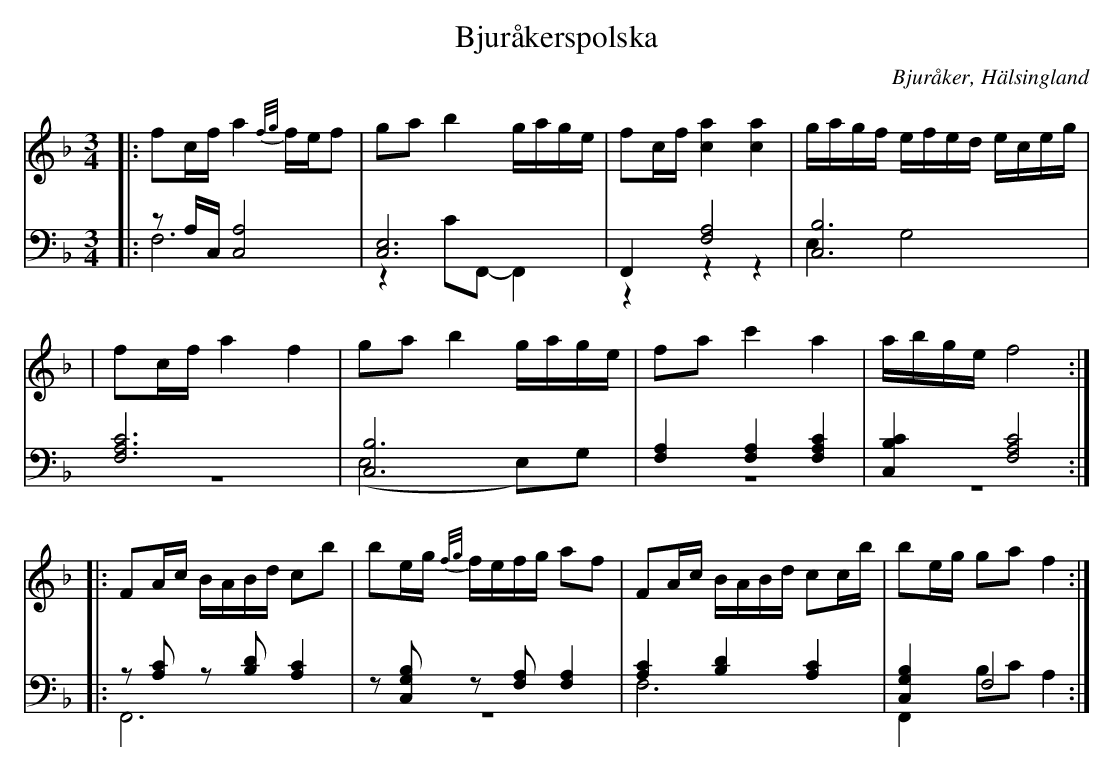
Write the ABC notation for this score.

X:1
T: Bjuråkerspolska
O: Bjuråker, Hälsingland
M: 3/4
L: 1/8
K: F
V:1
V:2
V:3 merge
V: 1
|:fc/f/ a2 {f/g/}f/e/f|ga b2 g/a/g/e/|fc/f/ [c2a2] [c2a2]|g/a/g/f/ e/f/e/d/ e/c/e/g/|
|fc/f/ a2 f2|ga b2 g/a/g/e/|fa c'2 a2| a/b/g/e/ f4:|
|:FA/c/ B/A/B/d/ cb|be/g/ {f/g/}f/e/f/g/ af|FA/c/ B/A/B/d/ cc/b/|be/g/ ga f2:|
V:2 clef=bass
|:zA,/C,/ [A,4C,4]|[C,6E,6]|F,,2 [F,4A,4]|[C,6B,6]|
[F,6A,6C6]|[C,6B,6]|[F,2A,2] [F,2A,2] [F,2A,2C2]|[C,2B,2C2] [F,4A,4C4]:|
 |:z[A,C] z[B,D] [A,2C2]|z[C,G,B,] z[F,A,] [F,2A,2]|[A,2C2] [B,2D2] [A,2C2]|[C,2G,2B,2] F,4 :|
V:3 clef=bass
 |:F,6|z2 CF,,-F,,2|z2 z2 z2|E,2 G,4|
 |z6|(E,4 E,)G,|z6|z6:|
|:F,,6|z6|F,6|F,,2 B,C A,2:|
